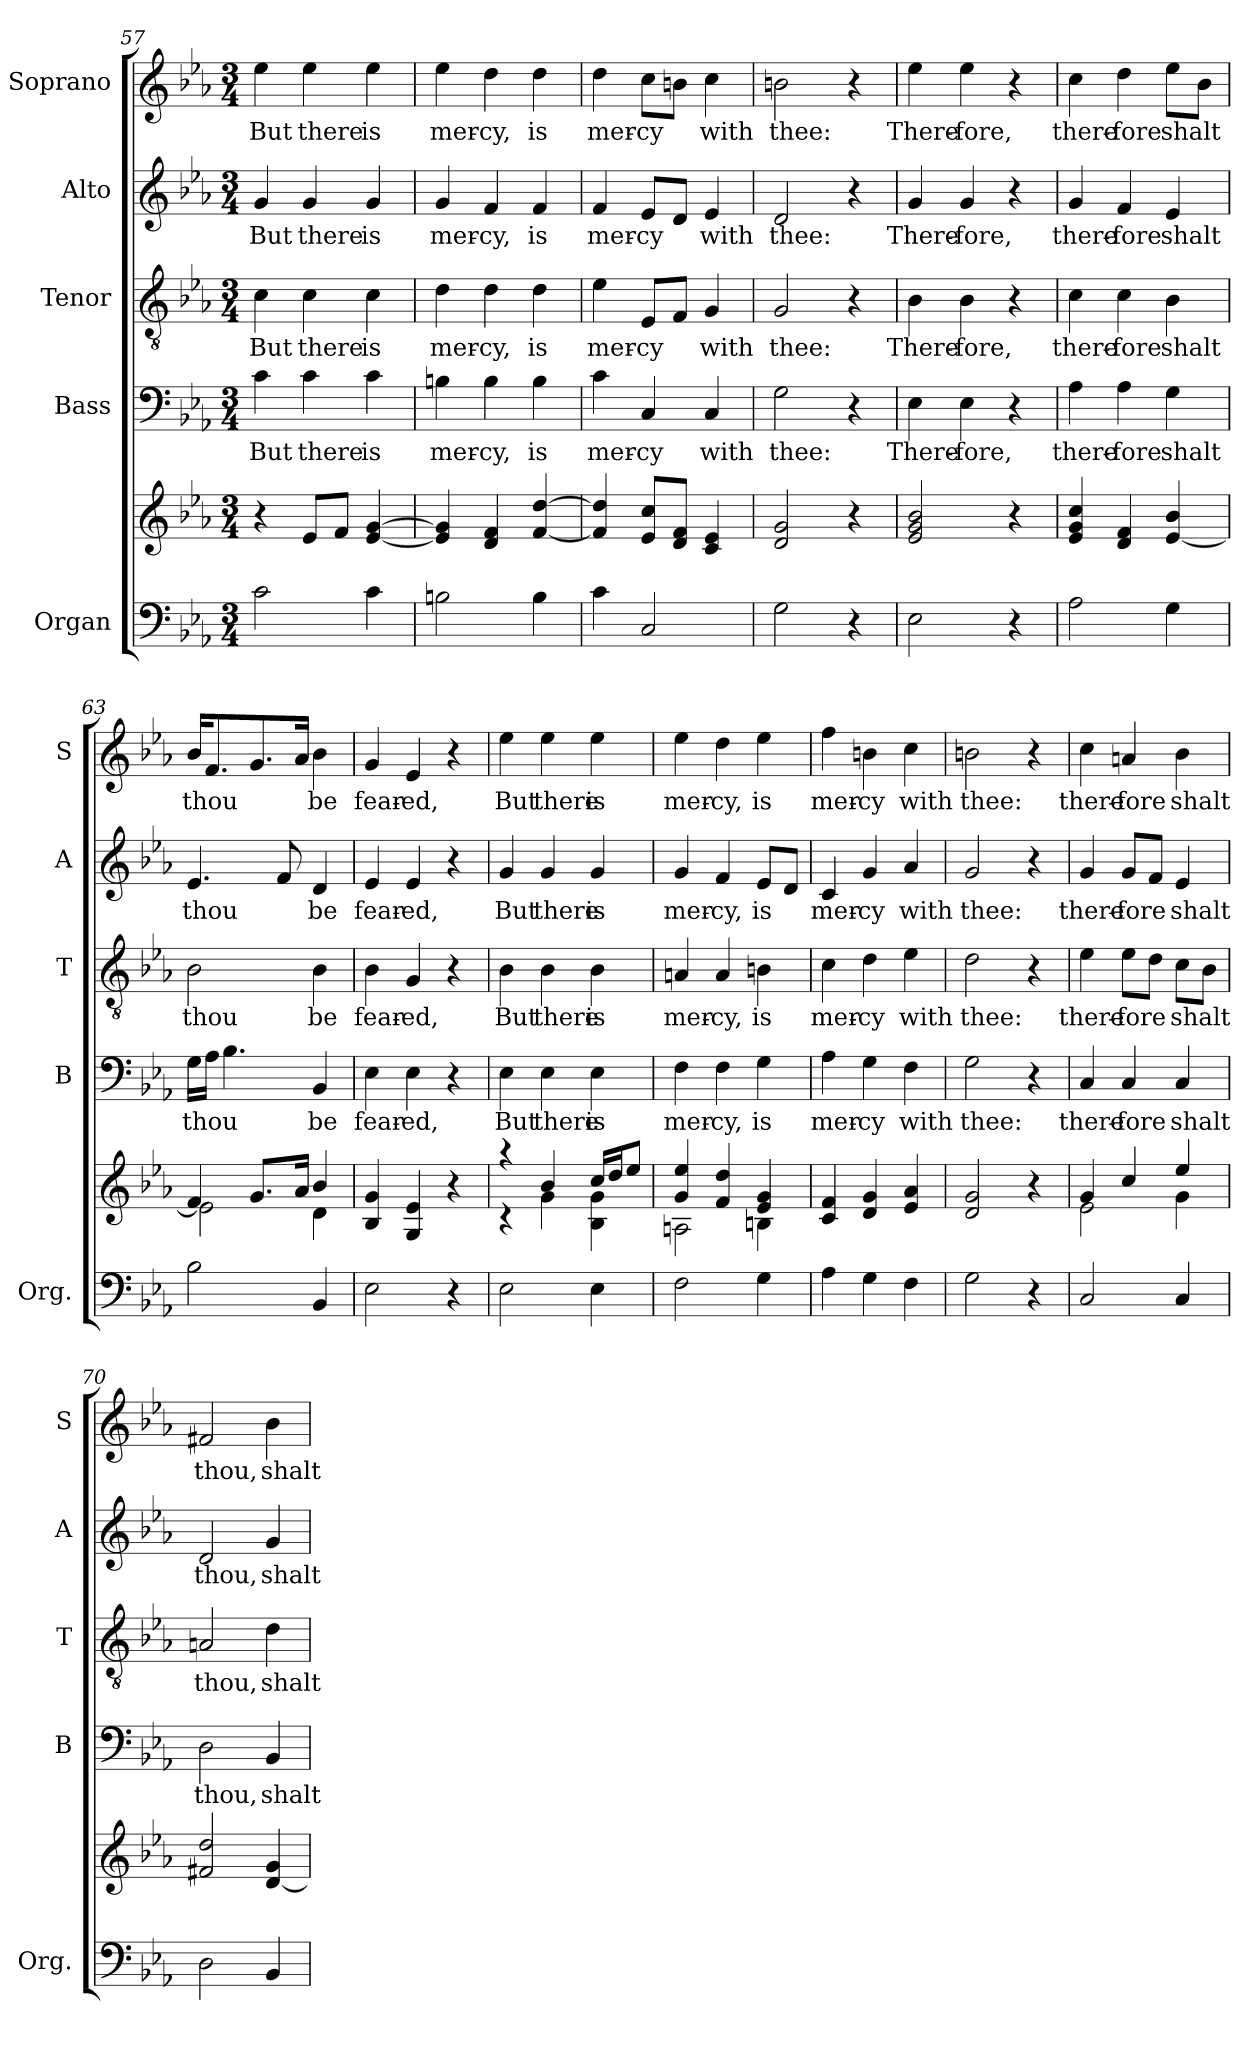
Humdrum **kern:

**kern	**kern	**kern	**text	**kern	**text	**kern	**text	**kern	**text
*part5	*part5	*part4	*part4	*part3	*part3	*part2	*part2	*part1	*part1
*staff6	*staff5	*staff4	*staff4	*staff3	*staff3	*staff2	*staff2	*staff1	*staff1
*I"Organ	*	*I"Bass	*	*I"Tenor	*	*I"Alto	*	*I"Soprano	*
*I'Org.	*	*I'B	*	*I'T	*	*I'A	*	*I'S	*
!!LO:PB:g=z
*clefF4	*clefG2	*clefF4	*	*clefGv2	*	*clefG2	*	*clefG2	*
*k[b-e-a-]	*k[b-e-a-]	*k[b-e-a-]	*	*k[b-e-a-]	*	*k[b-e-a-]	*	*k[b-e-a-]	*
*E-:	*E-:	*E-:	*	*E-:	*	*E-:	*	*E-:	*
*M3/4	*M3/4	*M3/4	*	*M3/4	*	*M3/4	*	*M3/4	*
=57	=57	=57	=57	=57	=57	=57	=57	=57	=57
!	!	!	!LO:LY:b	!	!LO:LY:b	!	!LO:LY:b	!	!LO:LY:b
2c\	4r	4c\	But	4c\	But	4g/	But	4ee-\	But
!	!	!	!LO:LY:b	!	!LO:LY:b	!	!LO:LY:b	!	!LO:LY:b
.	8e-!/L	4c\	there	4c\	there	4g/	there	4ee-\	there
.	8f!/J	.	.	.	.	.	.	.	.
!	!	!	!LO:LY:b	!	!LO:LY:b	!	!LO:LY:b	!	!LO:LY:b
4c\	[4e-!/ [4g!/	4c\	is	4c\	is	4g/	is	4ee-\	is
=58	=58	=58	=58	=58	=58	=58	=58	=58	=58
!	!	!	!LO:LY:b	!	!LO:LY:b	!	!LO:LY:b	!	!LO:LY:b
2Bn\	4e-!/] 4g!/]	4Bn\	mer-	4d\	mer-	4g/	mer-	4ee-\	mer-
!	!	!	!LO:LY:b	!	!LO:LY:b	!	!LO:LY:b	!	!LO:LY:b
.	4d!/ 4f!/	4B\	-cy,	4d\	-cy,	4f/	-cy,	4dd\	-cy,
!	!	!	!LO:LY:b	!	!LO:LY:b	!	!LO:LY:b	!	!LO:LY:b
4B\	[4f!/ [4dd!/	4B\	is	4d\	is	4f/	is	4dd\	is
=59	=59	=59	=59	=59	=59	=59	=59	=59	=59
!	!	!	!LO:LY:b	!	!LO:LY:b	!	!LO:LY:b	!	!LO:LY:b
4c\	4f!/] 4dd!/]	4c\	mer-	4e-\	mer-	4f/	mer-	4dd\	mer-
!	!	!	!LO:LY:b	!	!LO:LY:b	!	!LO:LY:b	!	!LO:LY:b
2C/	8e-!/ 8cc!/L	4C/	-cy	8E-/L	-cy	8e-/L	-cy	8cc\L	-cy
.	8d!/ 8f!/J	.	.	8F/J	.	8d/J	.	8bn\J	.
!	!	!	!LO:LY:b	!	!LO:LY:b	!	!LO:LY:b	!	!LO:LY:b
.	4c!/ 4e-!/	4C/	with	4G/	with	4e-/	with	4cc\	with
=60	=60	=60	=60	=60	=60	=60	=60	=60	=60
!	!	!	!LO:LY:b	!	!LO:LY:b	!	!LO:LY:b	!	!LO:LY:b
2G\	2d!/ 2g!/	2G\	thee:	2G/	thee:	2d/	thee:	2bn\	thee:
4r	4r	4r	.	4r	.	4r	.	4r	.
=61	=61	=61	=61	=61	=61	=61	=61	=61	=61
!	!	!	!LO:LY:b	!	!LO:LY:b	!	!LO:LY:b	!	!LO:LY:b
2E-\	2e-!/ 2g!/ 2b-!/	4E-\	There-	4B-\	There-	4g/	There-	4ee-\	There-
!	!	!	!LO:LY:b	!	!LO:LY:b	!	!LO:LY:b	!	!LO:LY:b
.	.	4E-\	-fore,	4B-\	-fore,	4g/	-fore,	4ee-\	-fore,
4r	4r	4r	.	4r	.	4r	.	4r	.
=62	=62	=62	=62	=62	=62	=62	=62	=62	=62
!	!	!	!LO:LY:b	!	!LO:LY:b	!	!LO:LY:b	!	!LO:LY:b
2A-\	4e-!/ 4g!/ 4cc!/	4A-\	there-	4c\	there-	4g/	there-	4cc\	there-
!	!	!	!LO:LY:b	!	!LO:LY:b	!	!LO:LY:b	!	!LO:LY:b
.	4d!/ 4f!/	4A-\	-fore	4c\	-fore	4f/	-fore	4dd\	-fore
!	!	!	!LO:LY:b	!	!LO:LY:b	!	!LO:LY:b	!	!LO:LY:b
4G\	[4e-!/ 4b-!/	4G\	shalt	4B-\	shalt	4e-/	shalt	8ee-\L	shalt
.	.	.	.	.	.	.	.	8b-\J	.
=63	=63	=63	=63	=63	=63	=63	=63	=63	=63
*	*^	*	*	*	*	*	*	*	*
!	!	!	!	!LO:LY:b	!	!LO:LY:b	!	!LO:LY:b	!	!LO:LY:b
2B-\	4f!/	2e-!\]	16G\LL	thou	2B-\	thou	4.e-/	thou	16b-/KL	thou
.	.	.	16A-\JJ	.	.	.	.	.	8.f/	.
.	.	.	4.B-\	.	.	.	.	.	.	.
.	8.g!/L	.	.	.	.	.	.	.	8.g/	.
.	.	.	.	.	.	.	8f/	.	.	.
.	16a-!/Jk	.	.	.	.	.	.	.	16a-/Jk	.
!	!	!	!	!LO:LY:b	!	!LO:LY:b	!	!LO:LY:b	!	!LO:LY:b
4BB-/	4b-!/	4d!\	4BB-/	be	4B-\	be	4d/	be	4b-\	be
!!LO:LB:g=z
=64	=64	=64	=64	=64	=64	=64	=64	=64	=64	=64
!	!	!	!	!LO:LY:b	!	!LO:LY:b	!	!LO:LY:b	!	!LO:LY:b
*	*v	*v	*	*	*	*	*	*	*	*
2E-\	4B-!/ 4g!/	4E-\	fear-	4B-\	fear-	4e-/	fear-	4g/	fear-
!	!	!	!LO:LY:b	!	!LO:LY:b	!	!LO:LY:b	!	!LO:LY:b
.	4G!/ 4e-!/	4E-\	-ed,	4G/	-ed,	4e-/	-ed,	4e-/	-ed,
4r	4r	4r	.	4r	.	4r	.	4r	.
=65	=65	=65	=65	=65	=65	=65	=65	=65	=65
*	*^	*	*	*	*	*	*	*	*
!	!	!	!	!LO:LY:b	!	!LO:LY:b	!	!LO:LY:b	!	!LO:LY:b
2E-\	4raa	4rc	4E-\	But	4B-\	But	4g/	But	4ee-\	But
!	!	!	!	!LO:LY:b	!	!LO:LY:b	!	!LO:LY:b	!	!LO:LY:b
.	4b-!/	4g!\	4E-\	there	4B-\	there	4g/	there	4ee-\	there
!	!	!	!	!LO:LY:b	!	!LO:LY:b	!	!LO:LY:b	!	!LO:LY:b
4E-\	16cc!/LL	4B-!\ 4g!\	4E-\	is	4B-\	is	4g/	is	4ee-\	is
.	16dd!/J	.	.	.	.	.	.	.	.	.
.	8ee-!/J	.	.	.	.	.	.	.	.	.
=66	=66	=66	=66	=66	=66	=66	=66	=66	=66	=66
!	!	!	!	!LO:LY:b	!	!LO:LY:b	!	!LO:LY:b	!	!LO:LY:b
2F\	4g!/ 4ee-!/	2An!\	4F\	mer-	4An/	mer-	4g/	mer-	4ee-\	mer-
!	!	!	!	!LO:LY:b	!	!LO:LY:b	!	!LO:LY:b	!	!LO:LY:b
.	4f!/ 4dd!/	.	4F\	-cy,	4A/	-cy,	4f/	-cy,	4dd\	-cy,
!	!	!	!	!LO:LY:b	!	!LO:LY:b	!	!LO:LY:b	!	!LO:LY:b
4G\	4e-!/ 4g!/	4Bn!\	4G\	is	4Bn\	is	8e-/L	is	4ee-\	is
.	.	.	.	.	.	.	8d/J	.	.	.
*	*v	*v	*	*	*	*	*	*	*	*
=67	=67	=67	=67	=67	=67	=67	=67	=67	=67
!	!	!	!LO:LY:b	!	!LO:LY:b	!	!LO:LY:b	!	!LO:LY:b
4A-\	4c!/ 4f!/	4A-\	mer-	4c\	mer-	4c/	mer-	4ff\	mer-
!	!	!	!LO:LY:b	!	!LO:LY:b	!	!LO:LY:b	!	!LO:LY:b
4G\	4d!/ 4g!/	4G\	-cy	4d\	-cy	4g/	-cy	4bn\	-cy
!	!	!	!LO:LY:b	!	!LO:LY:b	!	!LO:LY:b	!	!LO:LY:b
4F\	4e-!/ 4a-!/	4F\	with	4e-\	with	4a-/	with	4cc\	with
=68	=68	=68	=68	=68	=68	=68	=68	=68	=68
!	!	!	!LO:LY:b	!	!LO:LY:b	!	!LO:LY:b	!	!LO:LY:b
2G\	2d!/ 2g!/	2G\	thee:	2d\	thee:	2g/	thee:	2bn\	thee:
4r	4r	4r	.	4r	.	4r	.	4r	.
=69	=69	=69	=69	=69	=69	=69	=69	=69	=69
*	*^	*	*	*	*	*	*	*	*
!	!	!	!	!LO:LY:b	!	!LO:LY:b	!	!LO:LY:b	!	!LO:LY:b
2C/	4g!/	2e-!\	4C/	there-	4e-\	there-	4g/	there-	4cc\	there-
!	!	!	!	!LO:LY:b	!	!LO:LY:b	!	!LO:LY:b	!	!LO:LY:b
.	4cc!/	.	4C/	-fore	8e-\L	-fore	8g/L	-fore	4an/	-fore
.	.	.	.	.	8d\J	.	8f/J	.	.	.
!	!	!	!	!LO:LY:b	!	!LO:LY:b	!	!LO:LY:b	!	!LO:LY:b
4C/	4ee-!/	4g!\	4C/	shalt	8c\L	shalt	4e-/	shalt	4b-\	shalt
.	.	.	.	.	8B-\J	.	.	.	.	.
*	*v	*v	*	*	*	*	*	*	*	*
=70	=70	=70	=70	=70	=70	=70	=70	=70	=70
!	!	!	!LO:LY:b	!	!LO:LY:b	!	!LO:LY:b	!	!LO:LY:b
2D\	2f#X!/ 2dd!/	2D\	thou,	2An/	thou,	2d/	thou,	2f#X/	thou,
!	!	!	!LO:LY:b	!	!LO:LY:b	!	!LO:LY:b	!	!LO:LY:b
4BB-/	[4d!/ 4g!/	4BB-/	shalt	4d\	shalt	4g/	shalt	4b-\	shalt
=	=	=	=	=	=	=	=	=	=
*-	*-	*-	*-	*-	*-	*-	*-	*-	*-
